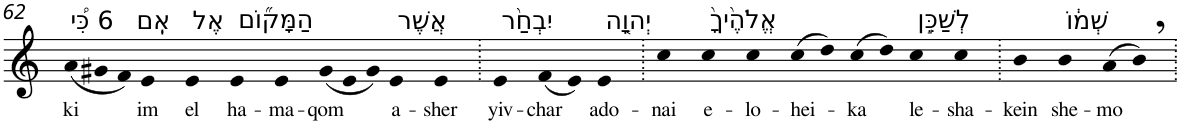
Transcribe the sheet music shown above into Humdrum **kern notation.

**kern	**text
*part1	*part1
*staff1	*staff1
*I"Piano	*
*I'Pno	*
!!LO:PB:g=z
*clefG2	*
*k[]	*
=62	=62
!LO:TX:a:t=6 כִּ֠י	!
!	!LO:LY:b
(12a	ki
12g#X	.
12f)	.
!LO:TX:a:t=אִֽם	!
!	!LO:LY:b
4e	im
!LO:TX:a:t=אֶל	!
!	!LO:LY:b
4e	el
!LO:TX:a:t=הַמָּק֞וֹם	!
!	!LO:LY:b
4e	ha-
!	!LO:LY:b
4e	-ma-
!	!LO:LY:b
(12g#	-qom
12e	.
12g#)	.
!LO:TX:a:t=אֲשֶׁר	!
!	!LO:LY:b
4e	a-
!	!LO:LY:b
4e	-sher
=63.	=63.
!LO:TX:a:t=יִבְחַ֨ר	!
!	!LO:LY:b
4e	yiv-
!	!LO:LY:b
(8f	-char
8e)	.
!LO:TX:a:t=יְהוָ֤ה	!
!	!LO:LY:b
4e	ado-
=64.	=64.
!	!LO:LY:b
4cc	-nai
!LO:TX:a:t=אֱלֹהֶ֙יךָ֙	!
!	!LO:LY:b
4cc	e-
!	!LO:LY:b
4cc	-lo-
!	!LO:LY:b
(8cc	-hei-
8dd)	.
!	!LO:LY:b
(8cc	-ka
8dd)	.
!LO:TX:a:t=לְשַׁכֵּ֣ן	!
!	!LO:LY:b
4cc	le-
!	!LO:LY:b
4cc	-sha-
=65.	=65.
!	!LO:LY:b
4b	-kein
!LO:TX:a:t=שְׁמ֔וֹ	!
!	!LO:LY:b
4b	she-
!	!LO:LY:b
(8a	-mo
8b,)	.
=.	=.
*-	*-
